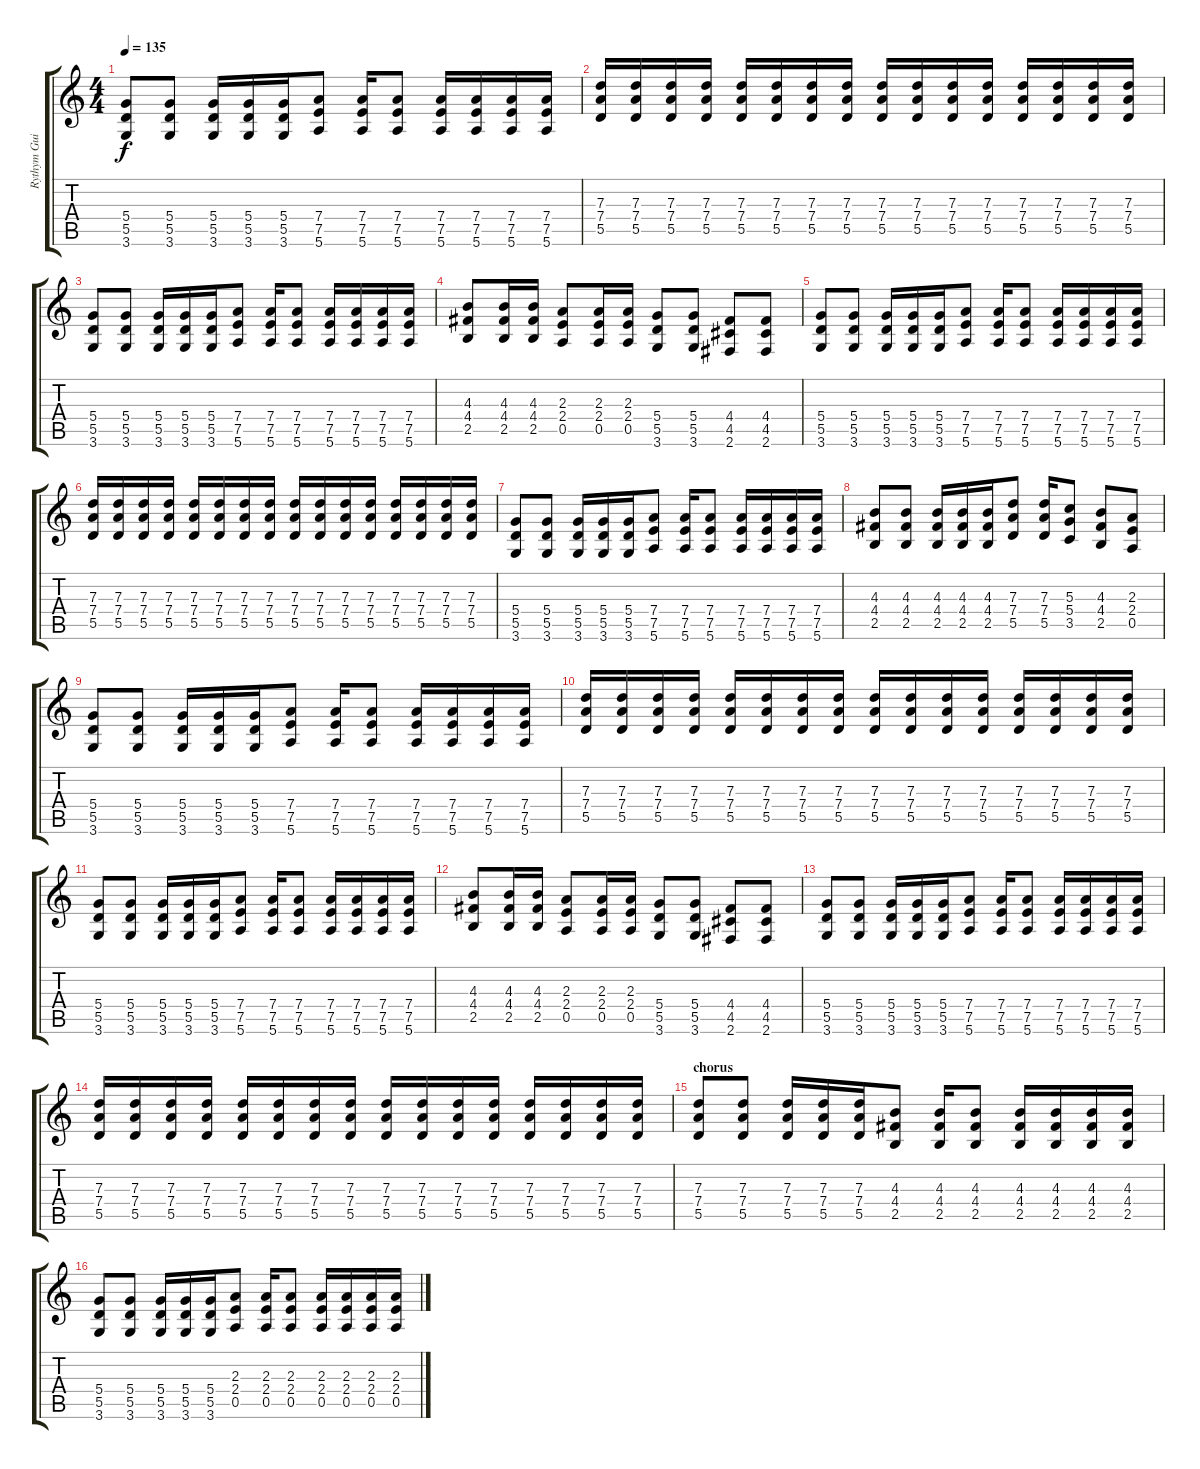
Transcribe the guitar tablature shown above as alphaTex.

\track ("Rythym Guitar" "Rythym Gui") {instrument overdrivenguitar}
\staff {score tabs}
\tuning (E4 B3 G3 D3 A2 E2) {hide}
\ts (4 4)
\tempo 135
\clef g2
\ks c
(5.4 5.5 3.6).8{dy f} (5.4 5.5 3.6).8 (5.4 5.5 3.6).16 (5.4 5.5 3.6).16 (5.4 5.5 3.6).16 (7.4 7.5 5.6).8 (7.4 7.5 5.6).16 (7.4 7.5 5.6).8 (7.4 7.5 5.6).16 (7.4 7.5 5.6).16 (7.4 7.5 5.6).16 (7.4 7.5 5.6).16 |
(7.3 7.4 5.5).16 (7.3 7.4 5.5).16 (7.3 7.4 5.5).16 (7.3 7.4 5.5).16 (7.3 7.4 5.5).16 (7.3 7.4 5.5).16 (7.3 7.4 5.5).16 (7.3 7.4 5.5).16 (7.3 7.4 5.5).16 (7.3 7.4 5.5).16 (7.3 7.4 5.5).16 (7.3 7.4 5.5).16 (7.3 7.4 5.5).16 (7.3 7.4 5.5).16 (7.3 7.4 5.5).16 (7.3 7.4 5.5).16 |
(5.4 5.5 3.6).8 (5.4 5.5 3.6).8 (5.4 5.5 3.6).16 (5.4 5.5 3.6).16 (5.4 5.5 3.6).16 (7.4 7.5 5.6).8 (7.4 7.5 5.6).16 (7.4 7.5 5.6).8 (7.4 7.5 5.6).16 (7.4 7.5 5.6).16 (7.4 7.5 5.6).16 (7.4 7.5 5.6).16 |
(4.3 4.4 2.5).8 (4.3 4.4 2.5).16 (4.3 4.4 2.5).16 (2.3 2.4 0.5).8 (2.3 2.4 0.5).16 (2.3 2.4 0.5).16 (5.4 5.5 3.6).8 (5.4 5.5 3.6).8 (4.4 4.5 2.6).8 (4.4 4.5 2.6).8 |
(5.4 5.5 3.6).8 (5.4 5.5 3.6).8 (5.4 5.5 3.6).16 (5.4 5.5 3.6).16 (5.4 5.5 3.6).16 (7.4 7.5 5.6).8 (7.4 7.5 5.6).16 (7.4 7.5 5.6).8 (7.4 7.5 5.6).16 (7.4 7.5 5.6).16 (7.4 7.5 5.6).16 (7.4 7.5 5.6).16 |
(7.3 7.4 5.5).16 (7.3 7.4 5.5).16 (7.3 7.4 5.5).16 (7.3 7.4 5.5).16 (7.3 7.4 5.5).16 (7.3 7.4 5.5).16 (7.3 7.4 5.5).16 (7.3 7.4 5.5).16 (7.3 7.4 5.5).16 (7.3 7.4 5.5).16 (7.3 7.4 5.5).16 (7.3 7.4 5.5).16 (7.3 7.4 5.5).16 (7.3 7.4 5.5).16 (7.3 7.4 5.5).16 (7.3 7.4 5.5).16 |
(5.4 5.5 3.6).8 (5.4 5.5 3.6).8 (5.4 5.5 3.6).16 (5.4 5.5 3.6).16 (5.4 5.5 3.6).16 (7.4 7.5 5.6).8 (7.4 7.5 5.6).16 (7.4 7.5 5.6).8 (7.4 7.5 5.6).16 (7.4 7.5 5.6).16 (7.4 7.5 5.6).16 (7.4 7.5 5.6).16 |
(4.3 4.4 2.5).8 (4.3 4.4 2.5).8 (4.3 4.4 2.5).16 (4.3 4.4 2.5).16 (4.3 4.4 2.5).16 (7.3 7.4 5.5).8 (7.3 7.4 5.5).16 (5.3 5.4 3.5).8 (4.3 4.4 2.5).8 (2.3 2.4 0.5).8 |
(5.4 5.5 3.6).8 (5.4 5.5 3.6).8 (5.4 5.5 3.6).16 (5.4 5.5 3.6).16 (5.4 5.5 3.6).16 (7.4 7.5 5.6).8 (7.4 7.5 5.6).16 (7.4 7.5 5.6).8 (7.4 7.5 5.6).16 (7.4 7.5 5.6).16 (7.4 7.5 5.6).16 (7.4 7.5 5.6).16 |
(7.3 7.4 5.5).16 (7.3 7.4 5.5).16 (7.3 7.4 5.5).16 (7.3 7.4 5.5).16 (7.3 7.4 5.5).16 (7.3 7.4 5.5).16 (7.3 7.4 5.5).16 (7.3 7.4 5.5).16 (7.3 7.4 5.5).16 (7.3 7.4 5.5).16 (7.3 7.4 5.5).16 (7.3 7.4 5.5).16 (7.3 7.4 5.5).16 (7.3 7.4 5.5).16 (7.3 7.4 5.5).16 (7.3 7.4 5.5).16 |
(5.4 5.5 3.6).8 (5.4 5.5 3.6).8 (5.4 5.5 3.6).16 (5.4 5.5 3.6).16 (5.4 5.5 3.6).16 (7.4 7.5 5.6).8 (7.4 7.5 5.6).16 (7.4 7.5 5.6).8 (7.4 7.5 5.6).16 (7.4 7.5 5.6).16 (7.4 7.5 5.6).16 (7.4 7.5 5.6).16 |
(4.3 4.4 2.5).8 (4.3 4.4 2.5).16 (4.3 4.4 2.5).16 (2.3 2.4 0.5).8 (2.3 2.4 0.5).16 (2.3 2.4 0.5).16 (5.4 5.5 3.6).8 (5.4 5.5 3.6).8 (4.4 4.5 2.6).8 (4.4 4.5 2.6).8 |
(5.4 5.5 3.6).8 (5.4 5.5 3.6).8 (5.4 5.5 3.6).16 (5.4 5.5 3.6).16 (5.4 5.5 3.6).16 (7.4 7.5 5.6).8 (7.4 7.5 5.6).16 (7.4 7.5 5.6).8 (7.4 7.5 5.6).16 (7.4 7.5 5.6).16 (7.4 7.5 5.6).16 (7.4 7.5 5.6).16 |
(7.3 7.4 5.5).16 (7.3 7.4 5.5).16 (7.3 7.4 5.5).16 (7.3 7.4 5.5).16 (7.3 7.4 5.5).16 (7.3 7.4 5.5).16 (7.3 7.4 5.5).16 (7.3 7.4 5.5).16 (7.3 7.4 5.5).16 (7.3 7.4 5.5).16 (7.3 7.4 5.5).16 (7.3 7.4 5.5).16 (7.3 7.4 5.5).16 (7.3 7.4 5.5).16 (7.3 7.4 5.5).16 (7.3 7.4 5.5).16 |
\section ("" "chorus")
(7.3 7.4 5.5).8 (7.3 7.4 5.5).8 (7.3 7.4 5.5).16 (7.3 7.4 5.5).16 (7.3 7.4 5.5).16 (4.3 4.4 2.5).8 (4.3 4.4 2.5).16 (4.3 4.4 2.5).8 (4.3 4.4 2.5).16 (4.3 4.4 2.5).16 (4.3 4.4 2.5).16 (4.3 4.4 2.5).16 |
(5.4 5.5 3.6).8 (5.4 5.5 3.6).8 (5.4 5.5 3.6).16 (5.4 5.5 3.6).16 (5.4 5.5 3.6).16 (2.3 2.4 0.5).8 (2.3 2.4 0.5).16 (2.3 2.4 0.5).8 (2.3 2.4 0.5).16 (2.3 2.4 0.5).16 (2.3 2.4 0.5).16 (2.3 2.4 0.5).16
